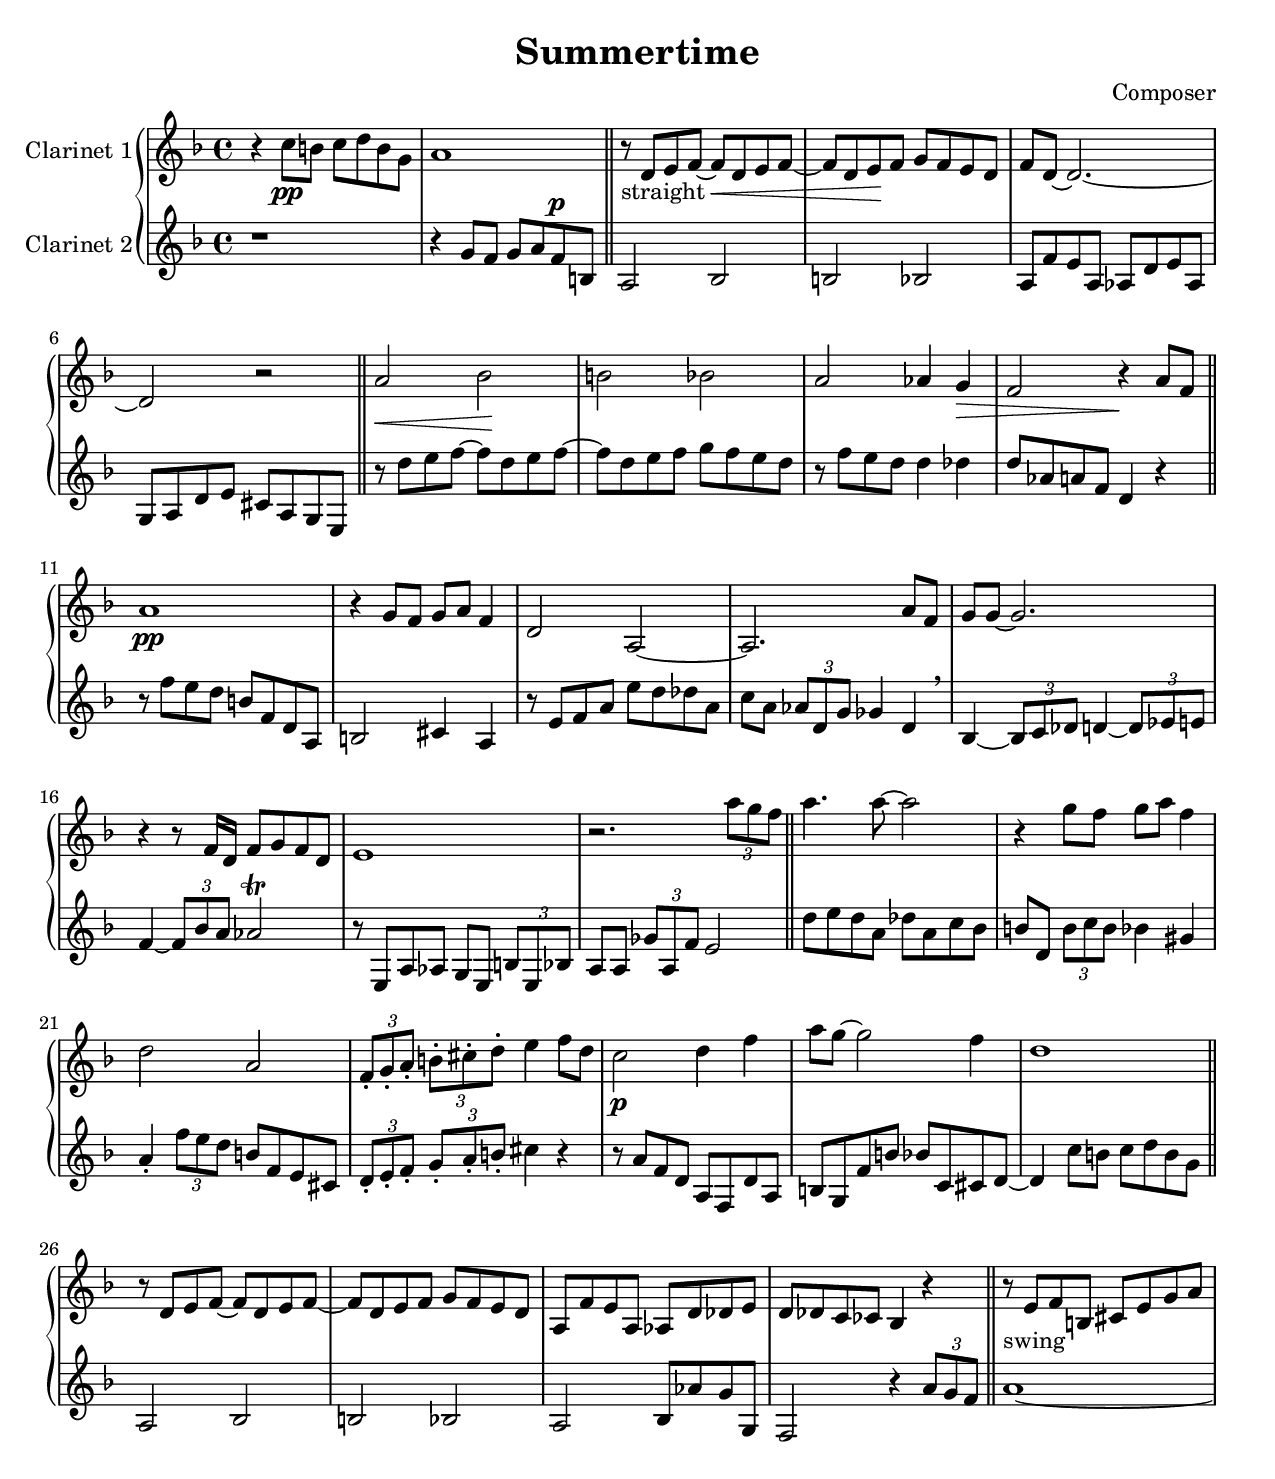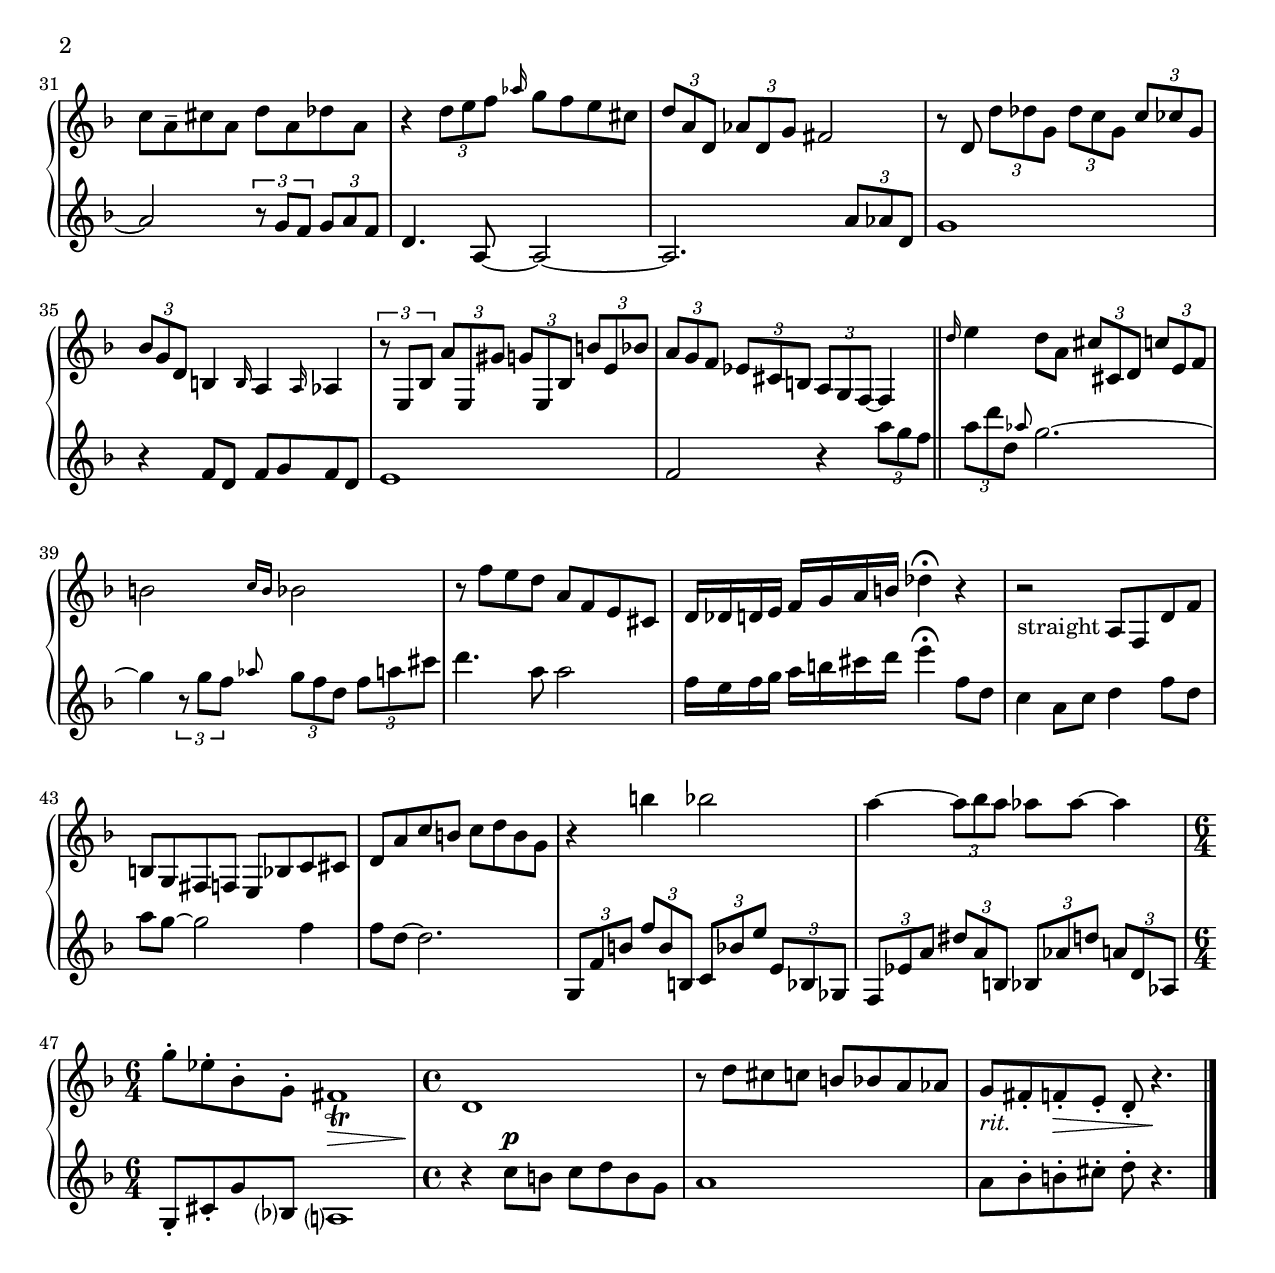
\header {
  title = "Summertime"
  composer = "Composer"
}

\paper {
  #(set-paper-size "letter")
  top-margin = 0.5\in
  bottom-margin = 1\in  
}

\score {
  \new GrandStaff <<
  \new Staff \with {
    instrumentName = \markup "Clarinet 1"
    }
    {
    %\tempo "Allegro" 4 = 120
    \key f \major

    \relative c'' {
    r4 c8\pp b c d b g
    a1
    \bar "||"
    r8-"straight" d, e f~ f\cr  d e f~
    f d e\! f g f e d
    f d~ d2.~
    d2 r
    \bar "||"
    a'\cr bes\! b bes
    a aes4 g\decr
    f2 r4\! a8 f
    \bar "||"
    a1\pp
    r4 g8 f g a f4
    d2 a~
    a2. a'8 f
    g g~ g2.
    r4 r8 f16 d f8 g f d
    e1
    r2. \tuplet 3/2 {a'8 g f}
    \bar "||"
    a4. a8~ a2
    r4 g8 f g a f4
    d2 a
    \tuplet 3/2 4 {f8-. g-. a-. b!-. cis-. d-.} e4 f8 d
    c2\p d4 f
    a8 g~ g2 f4
    d1
    \bar "||"
    r8 d, e f~ f d e f~
    f d e f g f e d
    a f' e a, aes d des e
    d des c ces bes4 r4
    \bar "||"
    r8-"swing" e f b,!
    cis e g a
    c a-- cis a d a des a
    r4 \tuplet 3/2 {d8 e f} \grace aes16 g8 f e cis
    \tuplet 3/2 4 {d8 a d, aes' d, g} fis2
    r8 d \tuplet 3/2 4 {d'8 des g, des' c g c ces g}
    \tuplet 3/2 {bes g d} b4 \grace b16 a4 \grace a16 aes4
    \tuplet 3/2 4 {r8 e bes' a' e, gis' g! e, bes' b' e, bes'}
    \tuplet 3/2 4 {a8 g f ees cis b! a g f~} f4
    \bar "||"
    \grace d''16 e4 d8 a \tuplet 3/2 4 {cis8 cis, d c'! e, f}
    b!2 \grace {c16 b} bes2
    r8 f' e d a f e cis
    d16 des d! e f g a b! des4\fermata r
    r2-"straight" a,8 f d' f
    b,! g fis f! e bes' c cis
    d a' c b! c d b g
    r4 b'! bes2
    a4~ \tuplet 3/2 {a8 bes a} aes aes~ aes4
    \time 6/4
    g8-. ees-. bes-. g-. fis1_\trill \decr
    \time 4/4
    d1\!
    r8 d' cis c! b bes a aes
    g_\markup { \italic "rit."} fis-. f!-. \decr e-. d-. r4. \!
    \bar "|."
  }}
  \new Staff \with {
    instrumentName = \markup "Clarinet 2"
    }
    { 
      \key f \major

    \relative c'' {
    r1
    r4
    g8 f g a f^\p b,
    a2 bes2
    b2 bes2
    a8 f' e a, aes d e aes,
    g a d e cis a g e
    r8 d'' e f~ f d e f~
    f d e f g f e d
    r f e d d4 des
    d8 aes a f d4 r
    r8 f' e d b f d a
    b2 cis4 a
    r8 e' f a e' d des a
    c a \tuplet 3/2 {aes d, g} ges4 d \breathe
    bes~ \tuplet 3/2 {bes8 c des} d4~ \tuplet 3/2 {d8 ees e!}
    f4~ \tuplet 3/2 {f8 bes a} aes2 \trill
    r8 e, a aes g e \tuplet 3/2 {b'8 e, bes'}
    a8 a \tuplet 3/2 {ges'8 a, f'} e2
    d'8 e d a des a c bes
    b! d, \tuplet 3/2 {b'8 c b} bes4 gis
    a4-. \tuplet 3/2 {f'8 e d} b!8 f e cis
    \tuplet 3/2 4 {d8-. e-. f-. g-. a-. b!-.} cis4 r
    r8 a f d a f d' a
    b g f' b bes c, cis d~
    d4 c'8 b c d b g
    a,2 bes
    b! bes
    a bes8 aes' g g,
    f2 r4 \tuplet 3/2 {a'8 g f}
    a1~
    a2 \tuplet 3/2 4 {r8 g f g a f}
    d4. a8~ a2~
    a2. \tuplet 3/2 {a'8 aes d,}
    g1
    r4 f8 d f g f d
    e1
    f2 r4 \tuplet 3/2 {a'8 g f}
    \tuplet 3/2 {a8 d d,} \grace aes' g2.~
    g4 \tuplet 3/2 {r8 g f} \grace aes \tuplet 3/2 4 {g f d f a cis}
    d4. a8 a2
    f16 e f g a b! cis d e4 \fermata f,8 d
    c4 a8 c d4 f8 d
    a' g~ g2 f4
    f8 d~ d2.
    \tuplet 3/2 4 {g,,8 f' b! f' b, b,! c bes' e e, bes ges
    f ees' a dis a b,! bes aes' d! a d, aes}
    % time to 6/4
    g8-. cis-. g' bes,? a?1
    % time to 4/4
    r4 c'8^\p b c d b g
    a1
    a8 bes-. b!-. cis-. d-. r4.
  }}
>>

%  \layout {}
%  \midi {}
}